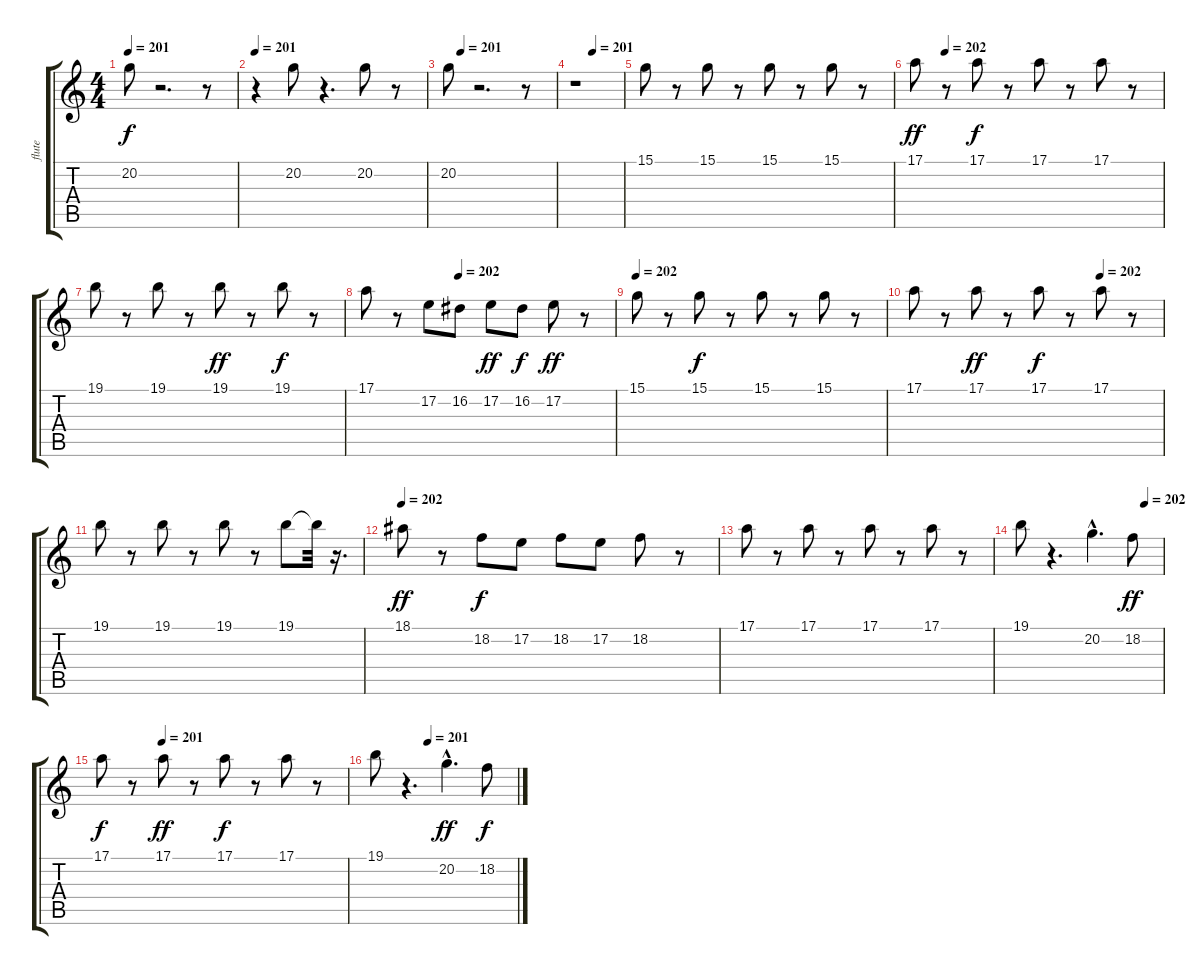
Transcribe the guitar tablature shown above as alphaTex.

\track ("flute" "flute") {instrument flute}
\staff {score tabs}
\tuning (E4 B3 G3 D3 A2 E2) {hide}
\ts (4 4)
\tempo 201
\clef g2
\ks c
20.2.8{dy f} r.2{d} r.8 |
\tempo 201
r.4 20.2.8 r.4{d} 20.2.8 r.8 |
\tempo (201 0.125)
20.2.8 r.2{d} r.8 |
\tempo (201 0.375)
r.1 |
15.1.8 r.8 15.1.8 r.8 15.1.8 r.8 15.1.8 r.8 |
\tempo (202 0.125)
17.1.8{dy ff} r.8 17.1.8{dy f} r.8 17.1.8 r.8 17.1.8 r.8 |
19.1.8 r.8 19.1.8 r.8 19.1.8{dy ff} r.8 19.1.8{dy f} r.8 |
\tempo (202 0.375)
17.1.8 r.8 17.2.8 16.2.8 17.2.8{dy ff} 16.2.8{dy f} 17.2.8{dy ff} r.8 |
\tempo 202
15.1.8 r.8 15.1.8{dy f} r.8 15.1.8 r.8 15.1.8 r.8 |
\tempo (202 0.75)
17.1.8 r.8 17.1.8{dy ff} r.8 17.1.8{dy f} r.8 17.1.8 r.8 |
19.1.8 r.8 19.1.8 r.8 19.1.8 r.8 19.1.8 19.1{t}.32 r.16{d} |
\tempo 202
18.1.8{dy ff} r.8 18.2.8{dy f} 17.2.8 18.2.8 17.2.8 18.2.8 r.8 |
17.1.8 r.8 17.1.8 r.8 17.1.8 r.8 17.1.8 r.8 |
\tempo (202 0.875)
19.1.8 r.4{d} 20.2{hac}.4{d} 18.2.8{dy ff} |
\tempo (201 0.25)
17.1.8{dy f} r.8 17.1.8{dy ff} r.8 17.1.8{dy f} r.8 17.1.8 r.8 |
\tempo (201 0.375)
19.1.8 r.4{d} 20.2{hac}.4{d dy ff} 18.2.8{dy f}
